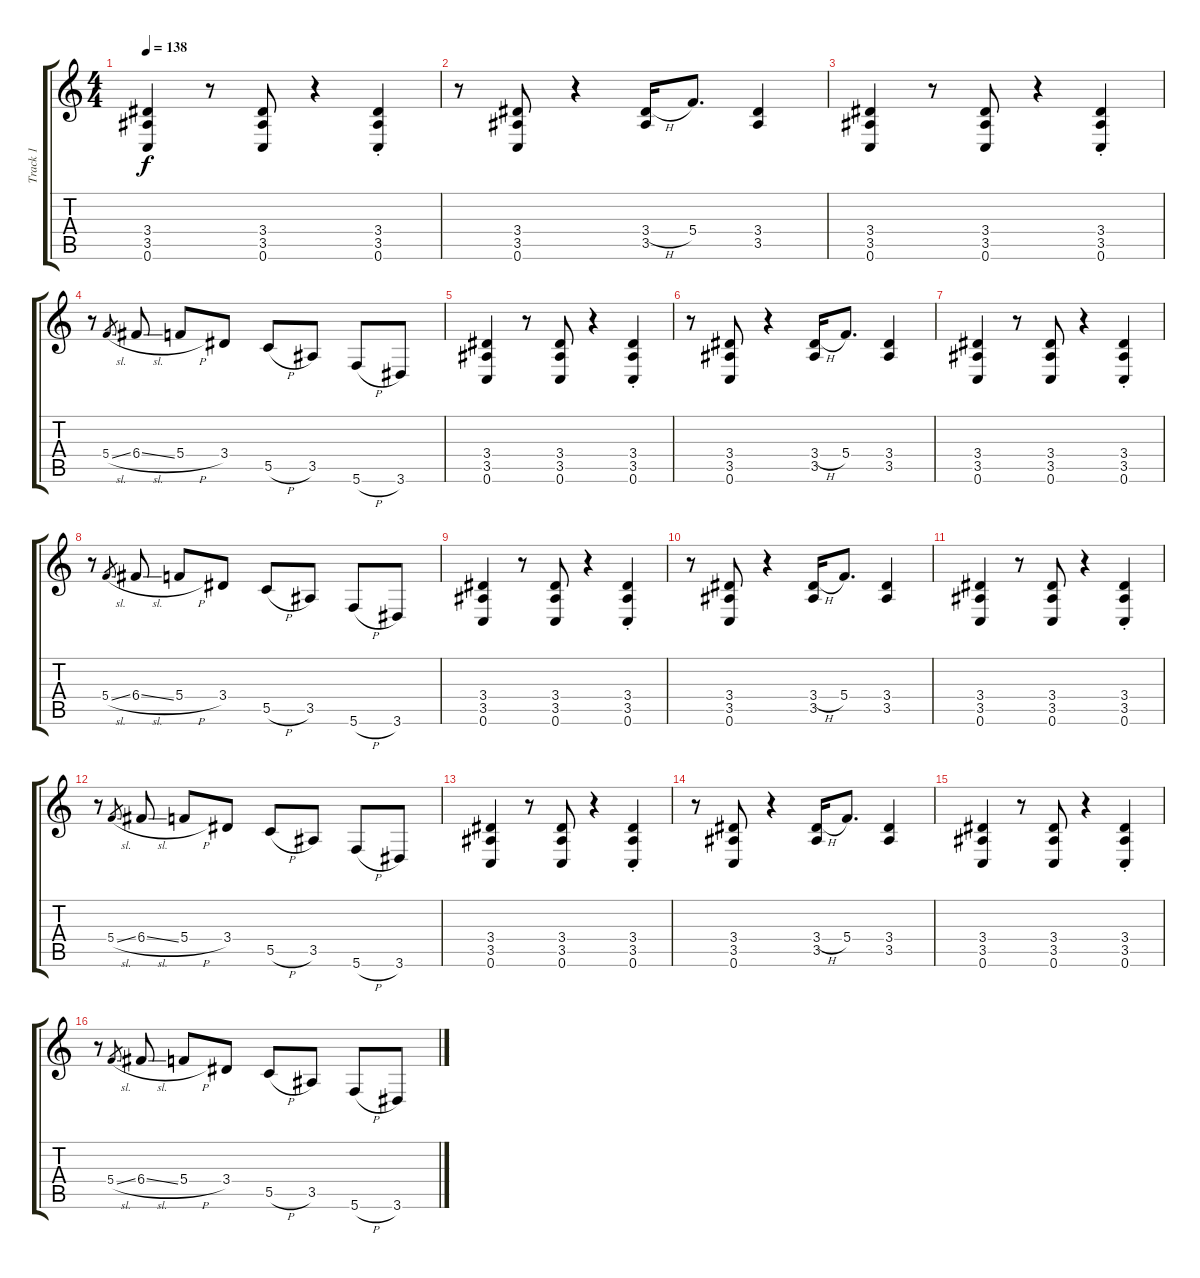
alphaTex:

\track ("Track 1" "Track 1") {instrument overdrivenguitar}
\staff {score tabs}
\tuning (D4 A3 F3 C3 G2 C2) {hide}
\ts (4 4)
\tempo 138
\clef g2
\ks c
(3.4 3.5 0.6).4{dy f volume 9} r.8 (3.4 3.5 0.6).8 r.4 (3.4{st} 3.5{st} 0.6{st}).4 |
r.8 (3.4 3.5 0.6).8 r.4 (3.4{h} 3.5).16 5.4.8{d} (3.4 3.5).4 |
(3.4 3.5 0.6).4 r.8 (3.4 3.5 0.6).8 r.4 (3.4{st} 3.5{st} 0.6{st}).4 |
r.8 5.4{sl}.8{gr} 6.4{sl}.8 5.4{h}.8 3.4.8 5.5{h}.8 3.5.8 5.6{h}.8 3.6.8 |
(3.4 3.5 0.6).4 r.8 (3.4 3.5 0.6).8 r.4 (3.4{st} 3.5{st} 0.6{st}).4 |
r.8 (3.4 3.5 0.6).8 r.4 (3.4{h} 3.5).16 5.4.8{d} (3.4 3.5).4 |
(3.4 3.5 0.6).4 r.8 (3.4 3.5 0.6).8 r.4 (3.4{st} 3.5{st} 0.6{st}).4 |
r.8 5.4{sl}.8{gr} 6.4{sl}.8 5.4{h}.8 3.4.8 5.5{h}.8 3.5.8 5.6{h}.8 3.6.8 |
(3.4 3.5 0.6).4 r.8 (3.4 3.5 0.6).8 r.4 (3.4{st} 3.5{st} 0.6{st}).4 |
r.8 (3.4 3.5 0.6).8 r.4 (3.4{h} 3.5).16 5.4.8{d} (3.4 3.5).4 |
(3.4 3.5 0.6).4 r.8 (3.4 3.5 0.6).8 r.4 (3.4{st} 3.5{st} 0.6{st}).4 |
r.8 5.4{sl}.8{gr} 6.4{sl}.8 5.4{h}.8 3.4.8 5.5{h}.8 3.5.8 5.6{h}.8 3.6.8 |
(3.4 3.5 0.6).4 r.8 (3.4 3.5 0.6).8 r.4 (3.4{st} 3.5{st} 0.6{st}).4 |
r.8 (3.4 3.5 0.6).8 r.4 (3.4{h} 3.5).16 5.4.8{d} (3.4 3.5).4 |
(3.4 3.5 0.6).4 r.8 (3.4 3.5 0.6).8 r.4 (3.4{st} 3.5{st} 0.6{st}).4 |
r.8 5.4{sl}.8{gr} 6.4{sl}.8 5.4{h}.8 3.4.8 5.5{h}.8 3.5.8 5.6{h}.8 3.6.8
